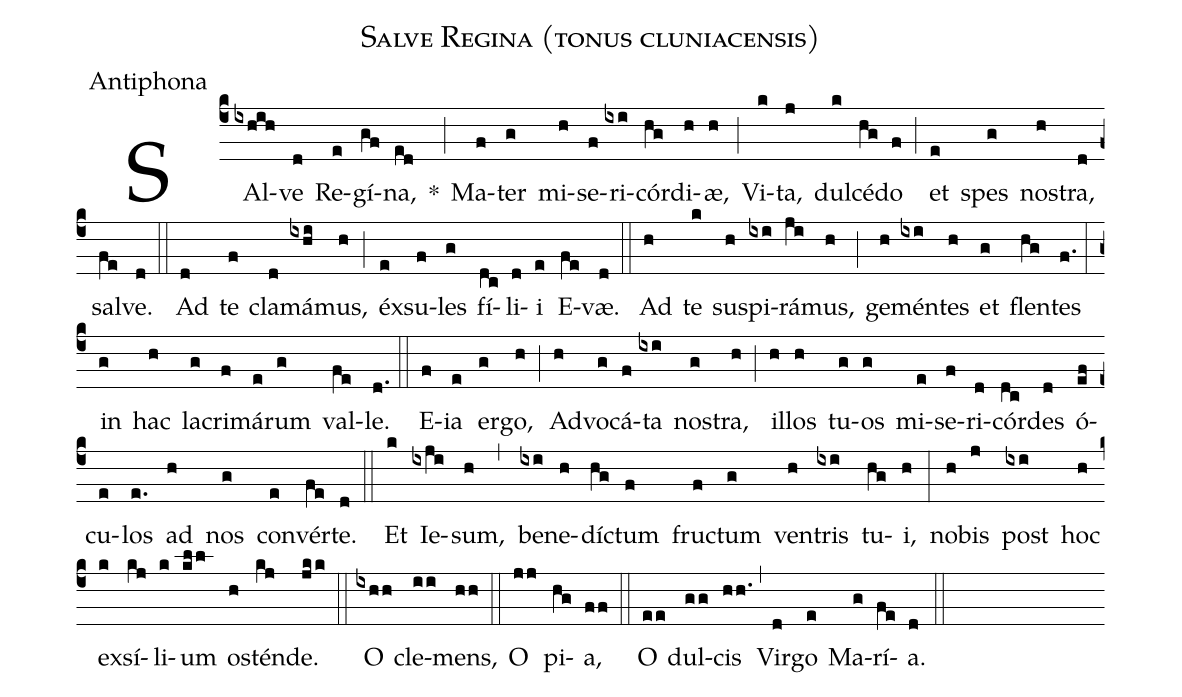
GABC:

name:Salve Regina (tonus cluniacensis);
office-part:Antiphona;
%%
(c4)
SAl(ixhih)ve(d) Re(e)gí(gf)na,(ed) *(;)
Ma(f)ter(g) mi(h)se(f)ri(ixi)cór(hg)di(h)æ,(h) (;)
Vi(k)ta,(j) dul(k)cé(hg)do(f) (;)
et(e) spes(g) nos(h)tra,(d) sal(fe)ve.(d) (::)
Ad(d) te(f) cla(d)má(ixhi)mus,(h) (;)
éx(e)su(f)les(g) fí(dc)li(d)i(e) E(fe)væ.(d) (::)
Ad(h) te(k) sus(h)pi(ixi)rá(ji)mus,(h) (;)
ge(h)mén(ixi)tes(h) et(g) flen(hg)tes(f.) (:)
in(g) hac(h) la(g)cri(f)má(e)rum(g) val(fe)le.(d.) (::)
E(f)ia(e) er(g)go,(h) (;)
Ad(h)vo(g)cá(f)ta(ixi) nos(g)tra,(h) (;)
il(h)los(h) tu(g)os(g) mi(e)se(f)ri(d)cór(dc)des(d) ó(ef)cu(e)los(e.) ad(h) nos(g) con(e)vér(fe)te.(d) (::)
Et(k) Ie(ixji)sum,(h) (,)
be(ixi)ne(h)dí(hg)ctum(f) fruc(f)tum(g) ven(h)tris(ixi) tu(hg)i,(h) (:)
no(h)bis(j) post(ixi) hoc(h) ex(k)sí(kj)li(k)um(kl/l) os(h)tén(kj)de.(jk/k) (::)
O(ixhh) cle(ii)mens,(hh) (::)
O(jj) pi(hg)a,(ff) (::)
O(ee) dul(gg)cis(hh.) (,)
Vir(d)go(e) Ma(g)rí(fe)a.(d) (::)
